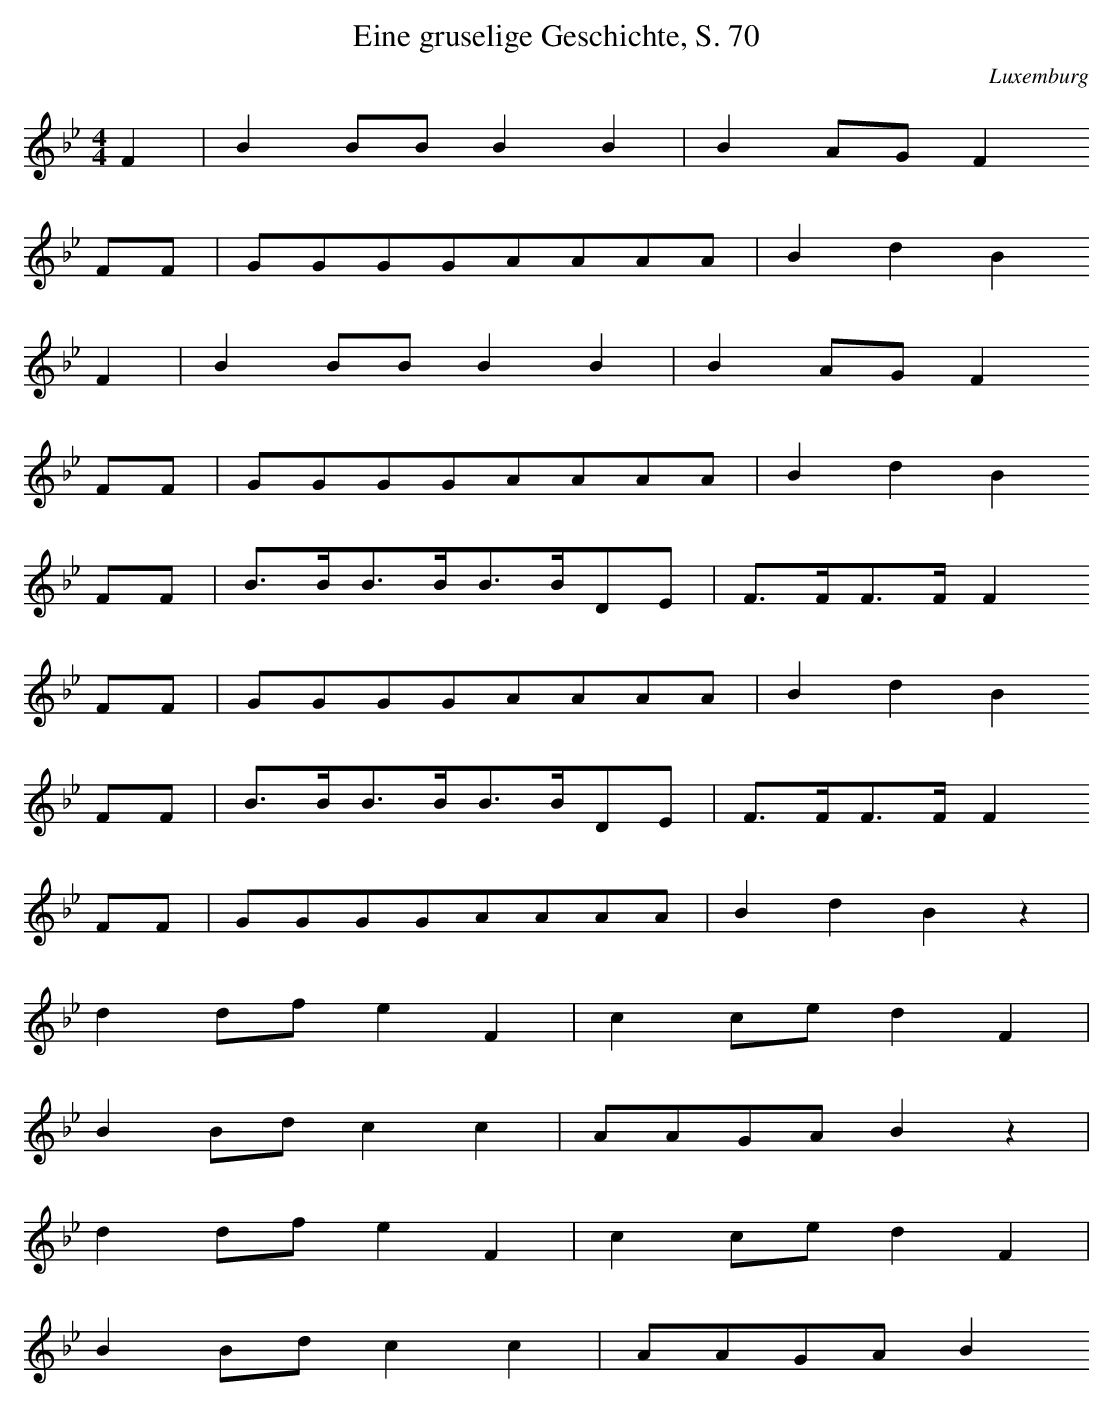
X:1
T: Eine gruselige Geschichte, S. 70
O: Luxemburg
M: 4/4
L: 1/16
K: Bb
F4 | B4B2B2B4B4 | B4A2G2F4
F2F2 | G2G2G2G2A2A2A2A2 | B4d4B4
F4 | B4B2B2B4B4 | B4A2G2F4
F2F2 | G2G2G2G2A2A2A2A2 | B4d4B4
F2F2 | B3BB3BB3BD2E2 | F3FF3FF4
F2F2 | G2G2G2G2A2A2A2A2 | B4d4B4
F2F2 | B3BB3BB3BD2E2 | F3FF3FF4
F2F2 | G2G2G2G2A2A2A2A2 | B4d4B4z4 |
d4d2f2e4F4 | c4c2e2d4F4 |
B4B2d2c4c4 | A2A2G2A2B4z4 |
d4d2f2e4F4 | c4c2e2d4F4 |
B4B2d2c4c4 | A2A2G2A2B4
